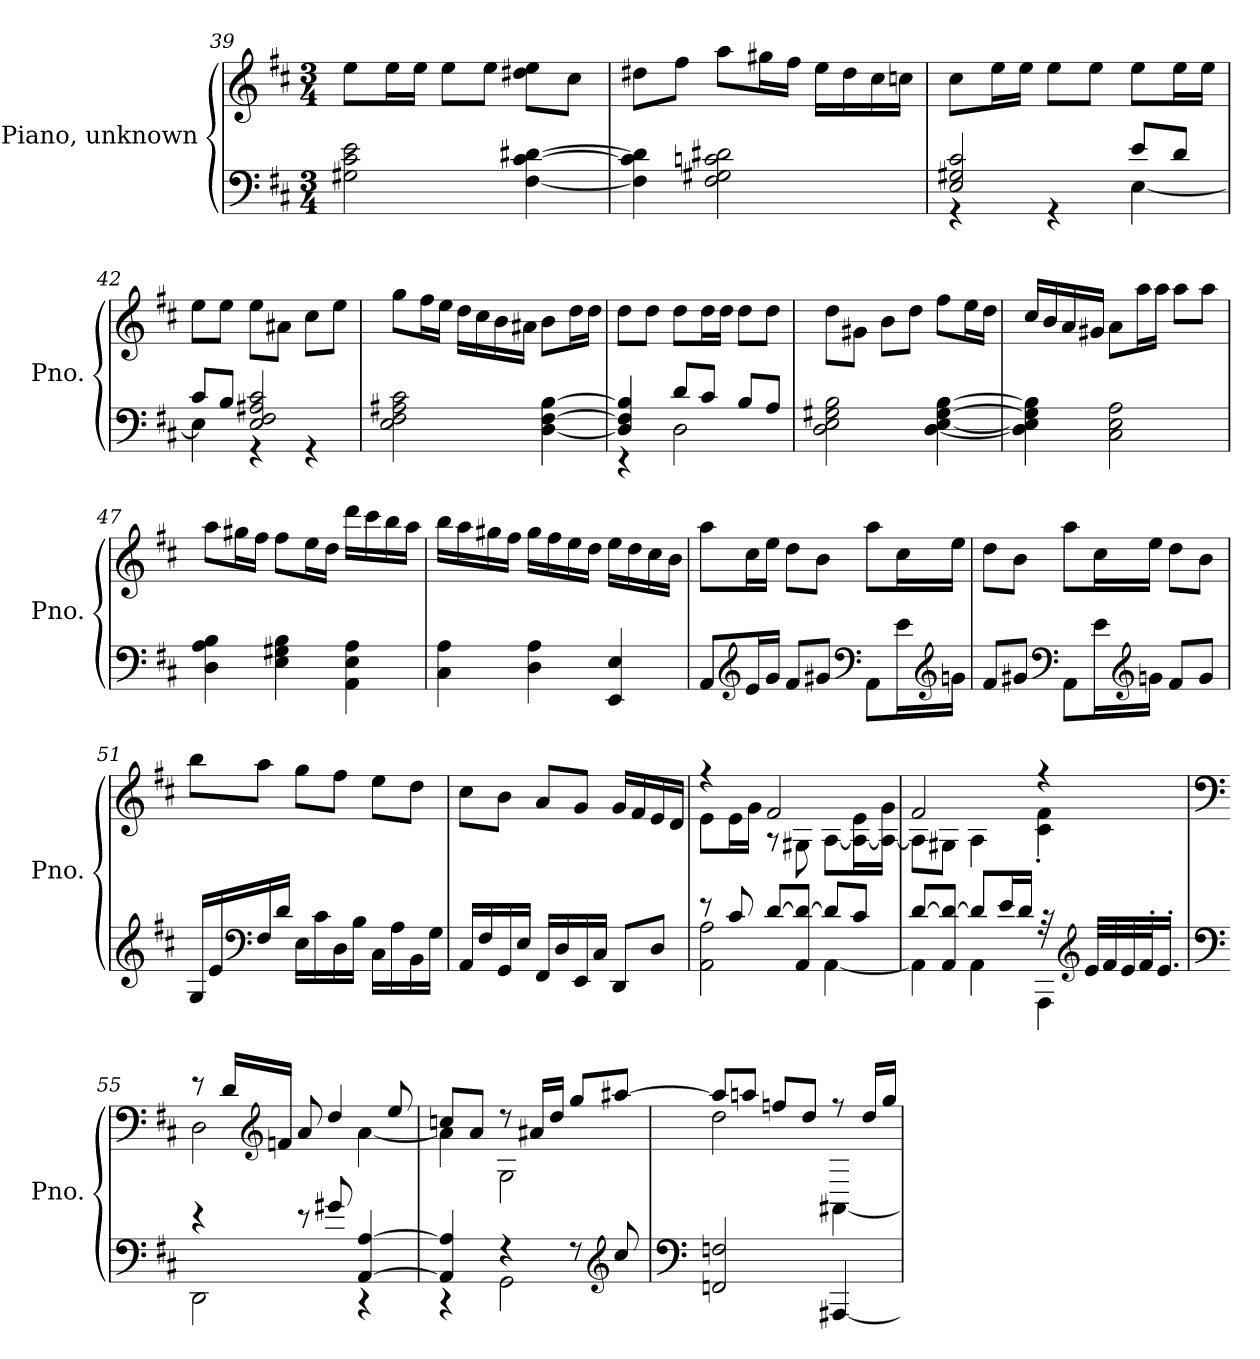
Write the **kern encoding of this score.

**kern	**kern
*part1	*part1
*staff2	*staff1
*I"Piano, unknown	*
*I'Pno.	*
*clefF4	*clefG2
*k[f#c#]	*k[f#c#]
*M3/4	*M3/4
=39	=39
2G#X\ 2c#\ 2e\	8ee\L
.	16ee\L
.	16ee\JJ
.	8ee\L
.	8ee\J
[4F#\ [4c#\ [4d#X\	8dd#X\ 8ee\L
.	8cc#\J
!!LO:PB:g=z
=40	=40
4F#\] 4c#\] 4d#\]	8dd#X\L
.	8ff#\J
2F#\ 2G#X\ 2cn\ 2d#X\	8aa\L
.	16gg#X\L
.	16ff#\JJ
.	16ee\LL
.	16dd#\
.	16cc#\
.	16ccn\JJ
=41	=41
*^	*
2E/ 2G#X/ 2c#/	4r	8cc#\L
.	.	16ee\L
.	.	16ee\JJ
.	4r	8ee\L
.	.	8ee\J
8e/L	[4E\	8ee\L
8d/J	.	16ee\L
.	.	16ee\JJ
=42	=42	=42
8c#/L	4E\]	8ee\L
8B/J	.	8ee\J
2E/ 2F#/ 2A#X/ 2c#/	4r	8ee\L
.	.	8a#X\J
.	4r	8cc#\L
.	.	8ee\J
*v	*v	*
=43	=43
2E\ 2F#\ 2A#X\ 2c#\	8gg\L
.	16ff#\L
.	16ee\JJ
.	16dd\LL
.	16cc#\
.	16b\
.	16a#X\JJ
[4D\ [4F#\ [4B\	8b\L
.	16dd\L
.	16dd\JJ
!!LO:LB:g=z
=44	=44
*^	*
4D/] 4F#/] 4B/]	4r	8dd\L
.	.	8dd\J
8d/L	2D\	8dd\L
8c#/J	.	16dd\L
.	.	16dd\JJ
8B/L	.	8dd\L
8A/J	.	8dd\J
*v	*v	*
=45	=45
2D\ 2E\ 2G#X\ 2B\	8dd\L
.	8g#X\J
.	8b\L
.	8dd\J
[4D\ [4E\ [4G#\ [4B\	8ff#\L
.	16ee\L
.	16dd\JJ
=46	=46
4D\] 4E\] 4G#\] 4B\]	16cc#/LL
.	16b/
.	16a/
.	16g#X/JJ
2C#\ 2E\ 2A\	8a\L
.	16aa\L
.	16aa\JJ
.	8aa\L
.	8aa\J
=47	=47
4D\ 4A\ 4B\	8aa\L
.	16gg#X\L
.	16ff#\JJ
4E\ 4G#X\ 4B\	8ff#\L
.	16ee\L
.	16dd\JJ
4AA\ 4E\ 4A\	16ddd\LL
.	16ccc#\
.	16bb\
.	16aa\JJ
!!LO:LB:g=z
=48	=48
4C#\ 4A\	16bb\LL
.	16aa\
.	16gg#X\
.	16ff#\JJ
4D\ 4A\	16gg#\LL
.	16ff#\
.	16ee\
.	16dd\JJ
4EE/ 4E/	16ee\LL
.	16dd\
.	16cc#\
.	16b\JJ
=49	=49
8AA/L	8aa\L
*clefG2	*
16e/L	16cc#\L
16g/JJ	16ee\JJ
8f#/L	8dd\L
8g#X/J	8b\J
*clefF4	*
8AA\L	8aa\L
16e\L	16cc#\L
*clefG2	*
16gn\JJ	16ee\JJ
=50	=50
8f#/L	8dd\L
8g#X/J	8b\J
*clefF4	*
8AA\L	8aa\L
16e\L	16cc#\L
*clefG2	*
16gn\JJ	16ee\JJ
8f#/L	8dd\L
8g/J	8b\J
!!LO:LB:g=z
=51	=51
16G/LL	8bb\L
16e/	.
*clefF4	*
16F#/	8aa\J
16d/JJ	.
16E\LL	8gg\L
16c#\	.
16D\	8ff#\J
16B\JJ	.
16C#\LL	8ee\L
16A\	.
16BB\	8dd\J
16G\JJ	.
=52	=52
16AA/LL	8cc#\L
16F#/	.
16GG/	8b\J
16E/JJ	.
16FF#/LL	8a/L
16D/	.
16EE/	8g/J
16C#/JJ	.
8DD/L	16g/LL
.	16f#/
8D/J	16e/
.	16d/JJ
=53	=53
*^	*^
8r	2AA\ 2A\	4r	8e\L
8c#/	.	.	16e\L
.	.	.	16g\JJ
[8d/L	.	2f#/	8r
8AA/ 8d/_J	.	.	8G#X\
8d/L]	[4AA\	.	[8A\L
8c#/J	.	.	16A\_ 16e\L
.	.	.	16A\_ 16g\JJ
!!LO:LB:g=z	!!
=54	=54	=54	=54
[8d/L	4AA\]	2f#/	8A\L]
8AA/ 8d/_J	.	.	8G#X\J
8d/L]	4AA\	.	4A\
16e/L	.	.	.
16d/JJ	.	.	.
32r	4AAA\	4r	4c#\' 4f#\'
*clefG2	*	*	*
32e/LLL	.	.	.
32f#/	.	.	.
32e/	.	.	.
32f#'/J	.	.	.
16.e'/JJ	.	.	.
=55	=55	=55	=55
*clefF4	*	*clefF4	*
4r	2DD\	8r	2D\
.	.	16d/LL	.
*	*	*clefG2	*
.	.	16fn/JJ	.
8r	.	8a/	.
8g#X/	.	4dd/	.
[4AA/ [4A/	4r	.	[4a\
.	.	8ee/	.
=56	=56	=56	=56
4AA/] 4A/]	4r	8ccn/L	4a\]
.	.	8a/J	.
4r	2GG\	8r	2G\
.	.	16a#X/LL	.
.	.	16dd/JJ	.
8r	.	8gg/L	.
*clefG2	*	*	*
8cc#/	.	[8aa#X/J	.
*v	*v	*	*
!!LO:LB:g=z	!!
=57	=57	=57
*clefF4	*	*
2FFn/ 2Fn/	8aa#/L]	2dd\
.	8aan/J	.
.	8ffn/L	.
.	8dd/J	.
[4AAA#X/	8r	[4AA#X\
.	16dd/LL	.
.	16gg/JJ	.
*	*v	*v
=	=
*-	*-
